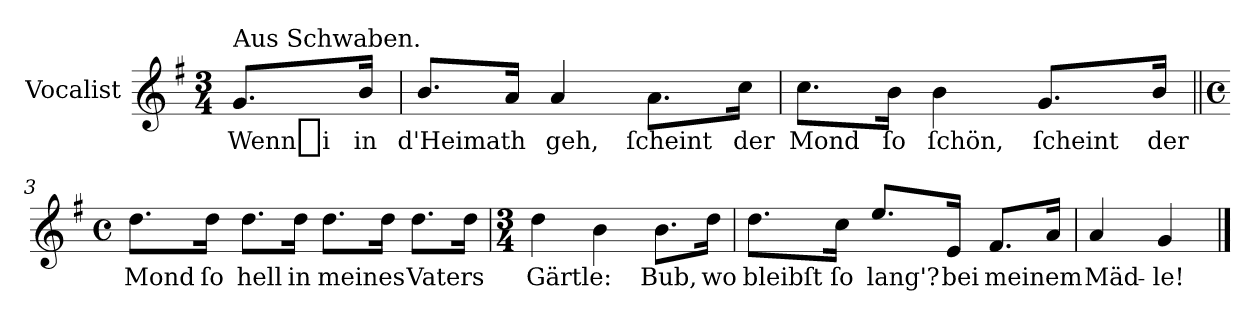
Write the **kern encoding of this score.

**kern	**text
*part1	*part1
*staff1	*staff1
*I"Vocalist	*
*k[f#]	*
*G:	*
*M3/4	*
=	=
!LO:TX:a:t=Aus Schwaben.	!
8.gL	Wenn_i
16b/Jk	in
=1	=1
8.b/L	d'Heimath
16aJk	.
4a	geh,
8.aL	ſcheint
16ccJk	der
=2	=2
8.ccL	Mond
16bJk	ſo
4b	ſchön,
8.gL	ſcheint
16b/Jk	der
=3||	=3||
*M4/4	*
*met(c)	*
8.ddL	Mond
16ddJk	ſo
8.ddL	hell
16ddJk	in
8.ddL	meines
16ddJk	.
8.ddL	Vaters
16ddJk	.
=4	=4
*M3/4	*
4dd	Gärtle:
4b	.
8.bL	Bub,
16ddJk	wo
=5	=5
8.ddL	bleibſt
16ccJk	ſo
8.eeL	lang'?
16eJk	bei
8.f#L	meinem
16aJk	.
=6	=6
4a	Mäd-
4g	-le!
==	==
*-	*-
